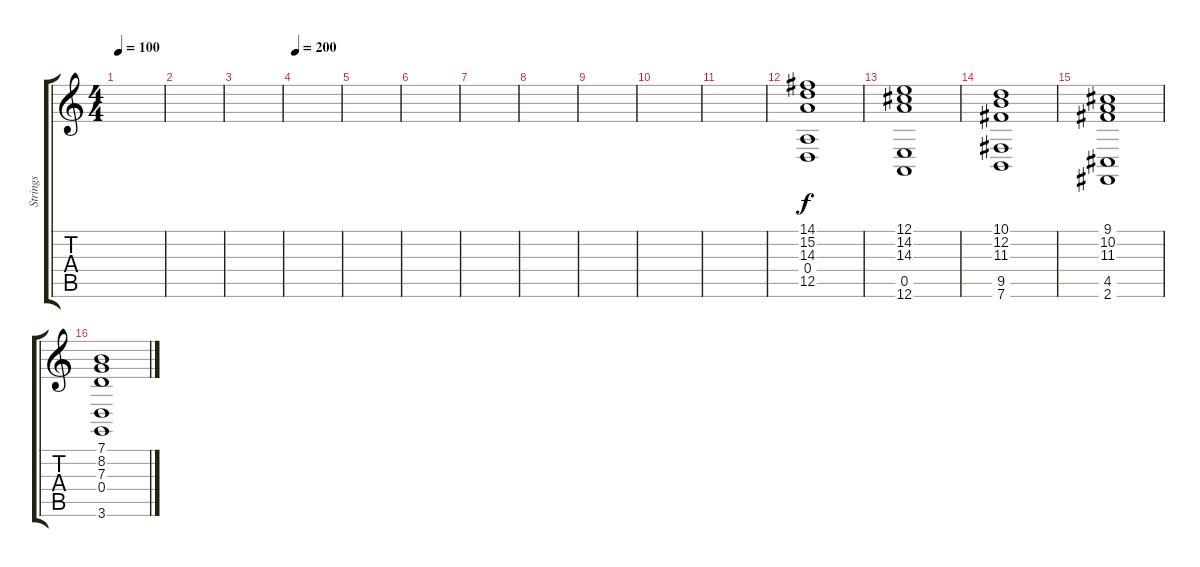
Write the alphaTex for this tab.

\track ("Strings" "Strings") {instrument violin}
\staff {score tabs}
\tuning (E4 B3 G3 D3 A2 E2) {hide}
\ts (4 4)
\tempo 100
\clef g2
\ks c
|
|
|
\tempo 200
|
|
|
|
|
|
|
|
(14.1 15.2 14.3 0.4 12.5).1 |
(12.1 14.2 14.3 0.5 12.6).1 |
(10.1 12.2 11.3 9.5 7.6).1 |
(9.1 10.2 11.3 4.5 2.6).1 |
(7.1 8.2 7.3 0.4 3.6).1
